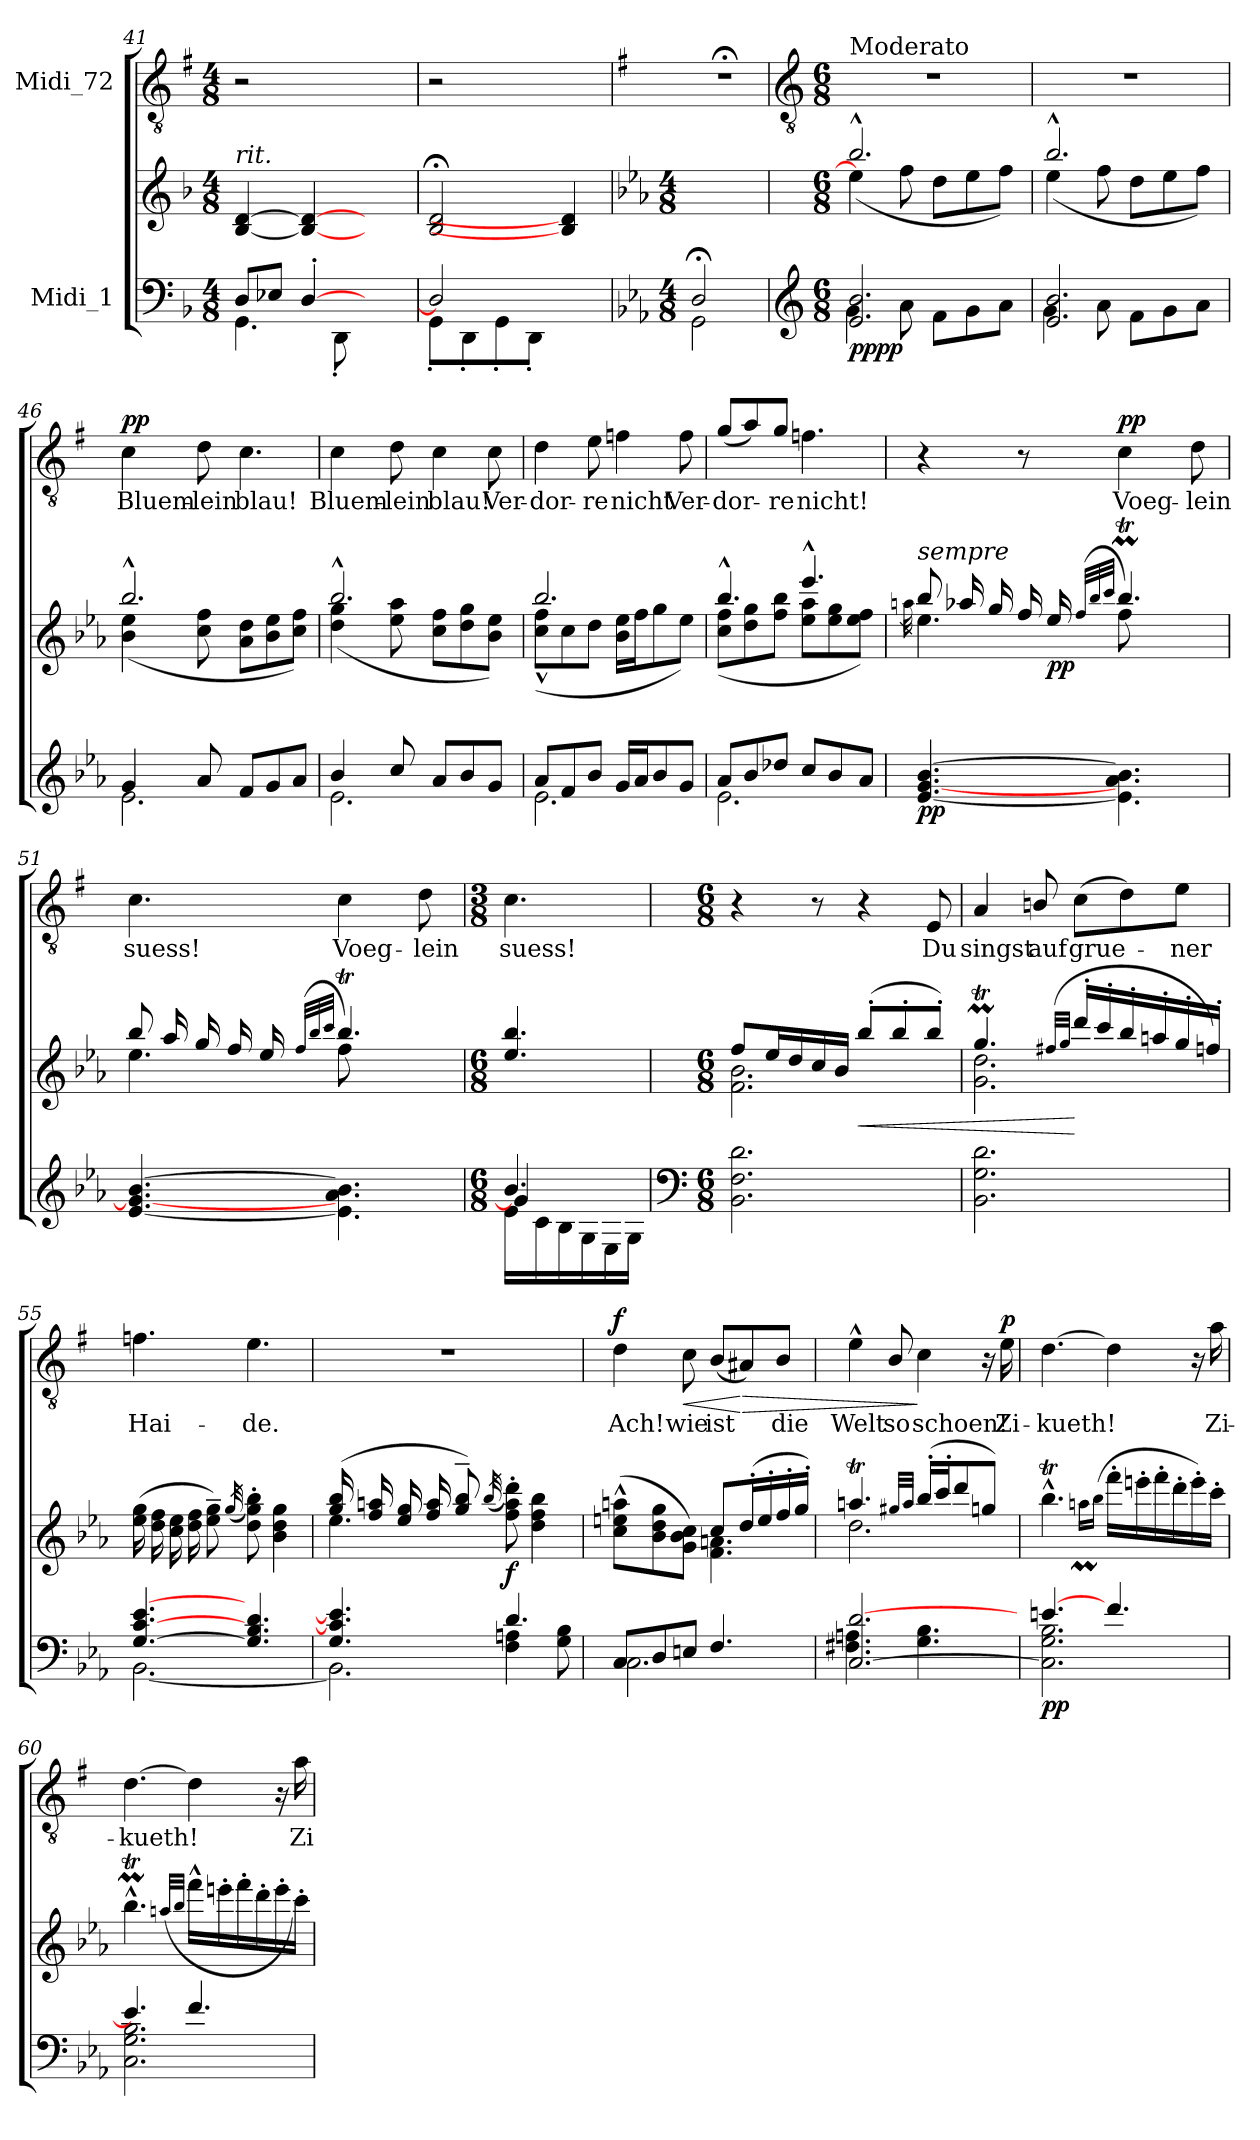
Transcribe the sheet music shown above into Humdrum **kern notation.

**kern	**kern	**dynam	**kern	**text	**dynam
*part2	*part2	*part2	*part1	*part1	*part1
*staff3	*staff2	*staff2/3	*staff1	*staff1	*staff1
*I"Midi_1	*	*	*I"Midi_72	*	*
*clefF4	*clefG2	*	*clefGv2	*	*
*	*	*	*ITrd1c2	*	*
*k[b-]	*k[b-]	*	*k[b-]	*	*
*F:	*F:	*	*F:	*	*
*M4/8	*M4/8	*	*M4/8	*	*
=41	=41	=41	=41	=41	=41
*^	*	*	*	*	*
!	!	!LO:TX:a:i:t=rit.	!	!	!	!
8D/L	4.GG\	[4B-/ [4d/	.	2r	.	.
8E-X/J	.	.	.	.	.	.
[4D'/	.	4B-/_ 4d/_	.	.	.	.
.	8DD'\	.	.	.	.	.
4ryy	4ryy	4ryy	.	4ryy	.	.
=42	=42	=42	=42	=42	=42	=42
2D/]	8GG'\L	2B-/;< 2d/;<	.	2r	.	.
.	8DD'\	.	.	.	.	.
.	8GG'\	.	.	.	.	.
.	8DD'\J	.	.	.	.	.
4ryy	4ryy	4B-/] 4d/]	.	4ryy	.	.
=43	=43	=43	=43	=43	=43	=43
*k[b-e-a-]	*	*k[b-e-a-]	*	*	*	*
*E-:	*	*E-:	*	*	*	*
*M4/8	*	*M4/8	*	*	*	*
2D;</	2GG\	2ryy	.	2r;<	.	.
!!LO:PB:g=z
=44	=44	=44	=44	=44	=44	=44
*clefG2	*	*	*	*clefGv2	*	*
*M6/8	*	*M6/8	*	*M6/8	*	*
*	*	*^	*	*	*	*
!	!	!	!	!	!LO:TX:a:t=Moderato	!	!
!	!	!	!	!LO:DY:b=2	!	!	!
!	!	!	!	!LO:DY:n=1:b	!	!	!
2.e-/ 2.b-/	4g\	2.bb-^^/	(<4ee-\]	pp pp	2.r	.	.
.	8a-\	.	8ff\	.	.	.	.
.	8f\L	.	8dd\L	.	.	.	.
.	8g\	.	8ee-\	.	.	.	.
.	8a-\J	.	8ff\J)	.	.	.	.
=45	=45	=45	=45	=45	=45	=45	=45
2.e-/ 2.b-/	4g\	2.bb-^^/	(<4ee-\	.	2.r	.	.
.	8a-\	.	8ff\	.	.	.	.
.	8f\L	.	8dd\L	.	.	.	.
.	8g\	.	8ee-\	.	.	.	.
.	8a-\J	.	8ff\J)	.	.	.	.
=46	=46	=46	=46	=46	=46	=46	=46
!	!	!	!	!	!	!LO:LY:b	!LO:DY:b
4g/	2.e-\	2.bb-^^/	(<4b-\ 4ee-\	.	4B-\	Bluem-	pp
!	!	!	!	!	!	!LO:LY:b	!
8a-/	.	.	8cc\ 8ff\	.	8c\	-lein	.
!	!	!	!	!	!	!LO:LY:b	!
8f/L	.	.	8a-\ 8dd\L	.	4.B-\	blau!	.
8g/	.	.	8b-\ 8ee-\	.	.	.	.
8a-/J	.	.	8cc\ 8ff\J)	.	.	.	.
=47	=47	=47	=47	=47	=47	=47	=47
!	!	!	!	!	!	!LO:LY:b	!
4b-/	2.e-\	2.bb-^^/	(<4dd\ 4gg\	.	4B-\	Bluem-	.
!	!	!	!	!	!	!LO:LY:b	!
8cc/	.	.	8ee-\ 8aa-\	.	8c\	-lein	.
!	!	!	!	!	!	!LO:LY:b	!
8a-/L	.	.	8cc\ 8ff\L	.	4B-\	blau!	.
8b-/	.	.	8dd\ 8gg\	.	.	.	.
!	!	!	!	!	!	!LO:LY:b	!
8g/J	.	.	8b-\ 8ee-\J)	.	8B-\	Ver-	.
=48	=48	=48	=48	=48	=48	=48	=48
!	!	!	!	!	!	!LO:LY:b	!
8a-/L	2.e-\	2.bb-/	(<8cc\^^ 8ff\^^L	.	4c\	-dor-	.
8f/	.	.	8cc\	.	.	.	.
!	!	!	!	!	!	!LO:LY:b	!
8b-/J	.	.	8dd\J	.	8d\	-re	.
!	!	!	!	!	!	!LO:LY:b	!
16g/LL	.	.	16b-\ 16ee-\LL	.	4e-\	nicht	.
16a-/J	.	.	16ff\J	.	.	.	.
8b-/	.	.	8gg\	.	.	.	.
!	!	!	!	!	!	!LO:LY:b	!
8g/J	.	.	8ee-\J)	.	8e-\	Ver-	.
!!LO:LB:g=z
=49	=49	=49	=49	=49	=49	=49	=49
*	*^	*	*	*	*	*	*
!	!	!	!	!	!	!	!LO:LY:b	!
8a-/L	2.e-\	2ryy	4.bb-^^/	(<8cc\ 8ff\L	.	(<8f/L	-dor-	.
8b-/	.	.	.	8dd\ 8gg\	.	8g/)	.	.
!	!	!	!	!	!	!	!LO:LY:b	!
8dd-X/J	.	.	.	8ff\ 8bb-\J	.	8f/J	-re	.
!	!	!	!	!	!	!	!LO:LY:b	!
8cc/L	.	.	4.eee-^^/	8ee-\ 8aa-\L	.	4.e-\	nicht!	.
8b-/	.	4ryy	.	8ee-\ 8gg\	.	.	.	.
8a-/J	.	.	.	8ee-\ 8ff\J)	.	.	.	.
*v	*v	*v	*	*	*	*	*	*
=50	=50	=50	=50	=50	=50	=50
.	.	32qaan\	.	.	.	.
*^	*	*	*	*	*	*
*	*^	*	*	*	*	*	*
*	*	*^	*	*	*	*	*	*
!	!	!	!	!LO:TX:a:i:t=sempre	!	!	!	!	!
!	!	!	!	!	!	!LO:DY:b=2	!	!	!
2ryy	[4.e-/ [4.g/ [4.b-/	2ryy	2ryy	8bb-/	4.ee-\	pp	4r	.	.
.	.	.	.	16aa-X/	.	.	.	.	.
.	.	.	.	16gg/	.	.	.	.	.
.	.	.	.	16ff/	.	.	8r	.	.
!	!	!	!	!	!	!LO:DY:b	!	!	!
.	.	.	.	16ee-/	.	pp	.	.	.
.	.	.	.	(<32qff/LLL	.	.	.	.	.
.	.	.	.	32qbb-/	.	.	.	.	.
.	.	.	.	32qccc/JJJ	.	.	.	.	.
!	!	!	!	!	!	!	!	!LO:LY:b	!LO:DY:b
.	4.e-\] 4.a-\ 4.b-\]	.	.	4.bb-TM/)	8ff\L	.	4B-\	Voeg-	pp
16ee-/L	.	4ryy	4ryy	.	4ryy	.	.	.	.
16ddni/	.	.	.	.	.	.	.	.	.
!	!	!	!	!	!	!	!	!LO:LY:b	!
16cc/	.	.	.	.	.	.	8c\	-lein	.
16b-/JJ	.	.	.	.	.	.	.	.	.
=51	=51	=51	=51	=51	=51	=51	=51	=51	=51
!	!	!	!	!	!	!	!	!LO:LY:b	!
2ryy	[4.e-/ 4.g/_ [4.b-/	2ryy	2ryy	8bb-/	4.ee-\	.	4.B-\	suess!	.
.	.	.	.	16aa-i/	.	.	.	.	.
.	.	.	.	16gg/	.	.	.	.	.
.	.	.	.	16ff/	.	.	.	.	.
.	.	.	.	16ee-/	.	.	.	.	.
.	.	.	.	(<32qff/LLL	.	.	.	.	.
.	.	.	.	32qbb-/	.	.	.	.	.
.	.	.	.	32qccc/JJJ	.	.	.	.	.
!	!	!	!	!	!	!	!	!LO:LY:b	!
.	4.e-\] 4.a-\ 4.b-\]	.	.	4.bb-T/)	8ff\L	.	4B-\	Voeg-	.
16ee-/L	.	4ryy	4ryy	.	4ryy	.	.	.	.
16dd/	.	.	.	.	.	.	.	.	.
!	!	!	!	!	!	!	!	!LO:LY:b	!
16cc/	.	.	.	.	.	.	8c\	-lein	.
16b-/JJ	.	.	.	.	.	.	.	.	.
*v	*v	*v	*v	*	*	*	*	*	*
!!LO:LB:g=z
=52	=52	=52	=52	=52	=52	=52
*M6/8	*M6/8	*	*	*M3/8	*	*
*^	*	*	*	*	*	*
*	*^	*	*	*	*	*	*
!	!	!	!	!	!	!	!LO:LY:b	!
4.b-/	16e-\LL	4g/]	4.ee-/ 4.bb-/	4ryy	.	4.B-\	suess!	.
.	16c\	.	.	.	.	.	.	.
.	16B-\	.	.	.	.	.	.	.
.	16G\	.	.	.	.	.	.	.
.	16E-\	8ryy	.	8ryy	.	.	.	.
.	16G\JJ	.	.	.	.	.	.	.
!!LO:PB:g=z
=53	=53	=53	=53	=53	=53	=53	=53	=53
*clefF4	*	*	*	*	*	*	*	*
*M6/8	*	*	*M6/8	*	*	*M6/8	*	*
2.BB-\ 2.F\ 2.d\	2ryy	2ryy	8ff/L	2.f\ 2.b-\	.	4r	.	.
.	.	.	16ee-/L	.	.	.	.	.
.	.	.	16dd/	.	.	.	.	.
.	.	.	16cc/	.	.	8r	.	.
.	.	.	16b-/JJ	.	.	.	.	.
!	!	!	!	!	!LO:HP:b	!	!	!
.	.	.	(>8bb-'/L	.	<	4r	.	.
.	4ryy	4ryy	8bb-'/	.	.	.	.	.
!	!	!	!	!	!	!	!LO:LY:b	!
.	.	.	8bb-'/J)	.	.	8D/	Du	.
=54	=54	=54	=54	=54	=54	=54	=54	=54
!	!	!	!	!	!	!	!LO:LY:b	!
2.BB-\ 2.G\ 2.d\	2ryy	2ryy	4.ggtm/	2.g\ 2.dd\	.	4G/	singst	.
!	!	!	!	!	!	!	!LO:LY:b	!
.	.	.	.	.	.	8An/	auf	.
.	.	.	(>32qff#X/LLL	.	.	.	.	.
.	.	.	32qgg/JJJ	.	.	.	.	.
!	!	!	!	!	!	!	!LO:LY:b	!
.	.	.	16ddd'/LL	.	[	(>8B-\L	grue-	.
.	.	.	16ccc'/	.	.	.	.	.
.	4ryy	4ryy	16bb-'/	.	.	8c\)	.	.
.	.	.	16aan'/	.	.	.	.	.
!	!	!	!	!	!	!	!LO:LY:b	!
.	.	.	16gg'/	.	.	8d\J	-ner	.
.	.	.	16ffn'/JJ)	.	.	.	.	.
=55	=55	=55	=55	=55	=55	=55	=55	=55
!	!	!	!	!	!	!	!LO:LY:b	!
[4.G/ [4.c/ [4.e-/	[2.BB-\	2ryy	(>16ee-\ 16gg\	2ryy	.	4.e-\	Hai-	.
.	.	.	16dd\ 16ff\	.	.	.	.	.
.	.	.	16cc\ 16ee-\	.	.	.	.	.
.	.	.	16dd\ 16ff\	.	.	.	.	.
.	.	.	8ee-\~ 8gg\~)	.	.	.	.	.
.	.	.	(<32qgg/	.	.	.	.	.
!	!	!	!	!	!LO:DY:b=2	!	!LO:LY:b	!
!	!	!	!	!	!LO:DY:n=1:b	!	!	!
4.G/] 4.B-/ 4.d/	.	.	8dd\' 8gg\' 8bb-\')	.	mf mf	4.d\	-de.	.
.	.	4ryy	4b-\ 4dd\ 4gg\	4ryy	.	.	.	.
=56	=56	=56	=56	=56	=56	=56	=56	=56
4ryy	2.BB-\]	4.G/ 4.c/] 4.e-/]	(>16gg/ 16bb-/	4.ee-\	.	2.r	.	.
.	.	.	16ff/ 16aan/	.	.	.	.	.
.	.	.	16ee-/ 16gg/	.	.	.	.	.
.	.	.	16ff/ 16aa/	.	.	.	.	.
8ryy	.	.	8gg/~ 8bb-/~)	.	.	.	.	.
.	.	.	(>32qbb-/	.	.	.	.	.
!	!	!	!	!	!LO:DY:b	!	!	!
4.d/	.	4F\ 4An\	8ff\' 8aa\' 8ddd\')	8ryy	f	.	.	.
.	.	.	4dd\ 4ff\ 4bb-\	4ryy	.	.	.	.
.	.	8G\ 8B-\	.	.	.	.	.	.
!!LO:LB:g=z
=57	=57	=57	=57	=57	=57	=57	=57	=57
!	!	!	!	!	!LO:DY:b=2	!	!LO:LY:b	!
!	!	!	!	!	!LO:DY:n=1:b	!	!	!LO:DY:b
*	*v	*v	*	*	*	*	*	*
8C/L	2.C\	(>8cc\^^ 8ee\^^ 8aa\^^L	4ryy	mf mf	4c\	Ach!	f
8D/	.	8b-\ 8dd\ 8gg\	.	.	.	.	.
!	!	!	!	!	!	!LO:LY:b	!LO:HP:b
8E/J	.	8g\ 8b-\ 8cc\J)	8ryy	.	8B-\	wie	<
!	!	!	!	!	!	!LO:LY:b	!
4.F/	.	8cc/L	4.f\ 4.a\	.	(<8A/L	ist	.
!	!	!	!	!	!	!	!LO:HP:n=1:b
.	.	(<16dd'/L	.	.	8G#X/)	.	[ >
.	.	16ee'/	.	.	.	.	.
!	!	!	!	!	!	!LO:LY:b	!
.	.	16ff'/	.	.	8A/J	die	.
.	.	16gg'/JJ)	.	.	.	.	.
=58	=58	=58	=58	=58	=58	=58	=58
!	!	!	!	!	!	!LO:LY:b	!
[2.C/ [2.d/	4.F#X\ 4.A\	4.aat/	2.dd\	.	4d^^\	Welt	.
!	!	!	!	!	!	!LO:LY:b	!
.	.	.	.	.	8A/	so	.
.	.	32qgg#X/LLL	.	.	.	.	.
.	.	32qaa/JJJ	.	.	.	.	.
!	!	!	!	!	!	!LO:LY:b	!
.	4.G\ 4.B-\	(>16bb-'/LL	.	.	4B-\	schoen!	]
.	.	16ccc'/J	.	.	.	.	.
.	.	8ddd/	.	.	.	.	.
.	.	8ggn/J)	.	.	16r	.	.
!	!	!	!	!	!	!LO:LY:b	!LO:DY:b
.	.	.	.	.	16d\	Zi-	p
=59	=59	=59	=59	=59	=59	=59	=59
!	!	!	!	!LO:DY:b=2	!	!LO:LY:b	!
!	!	!	!	!LO:DY:n=1:b	!	!	!
[4.eni/	2.C\] 2.G\ 2.B-\	4.bb-T^^\	4ryy	p p	[4.c\	-kueth!	.
.	.	.	8ryy	.	.	.	.
.	.	.	16qaam\LL	.	.	.	.
.	.	.	(>16qbb-\JJ	.	.	.	.
4.f/	.	4.ryy	16fff'\LL	.	4c\]	.	.
.	.	.	16eeeni'\	.	.	.	.
.	.	.	16fff'\	.	.	.	.
.	.	.	16ddd'\	.	.	.	.
.	.	.	16eee'\)	.	16r	.	.
!	!	!	!	!	!	!LO:LY:b	!
.	.	.	16ccc'\JJ	.	16g\	Zi-	.
=60	=60	=60	=60	=60	=60	=60	=60
!	!	!	!	!	!	!LO:LY:b	!
4.eni/]	2.C\ 2.G\ 2.B-\	4.bb-TM^^\	2ryy	.	[4.c\	-kueth!	.
.	.	(>32qaani/LLL	.	.	.	.	.
.	.	32qbb-/JJJ	.	.	.	.	.
4.f/	.	16fff^^\LL	.	.	4c\]	.	.
.	.	16eeeni'\	.	.	.	.	.
.	.	16fff'\	4ryy	.	.	.	.
.	.	16ddd'\	.	.	.	.	.
.	.	16eee'\	.	.	16r	.	.
!	!	!	!	!	!	!LO:LY:b	!
.	.	16ccc'\JJ)	.	.	16g\	Zi-	.
*v	*v	*	*	*	*	*	*
*	*v	*v	*	*	*	*
=	=	=	=	=	=
*-	*-	*-	*-	*-	*-
